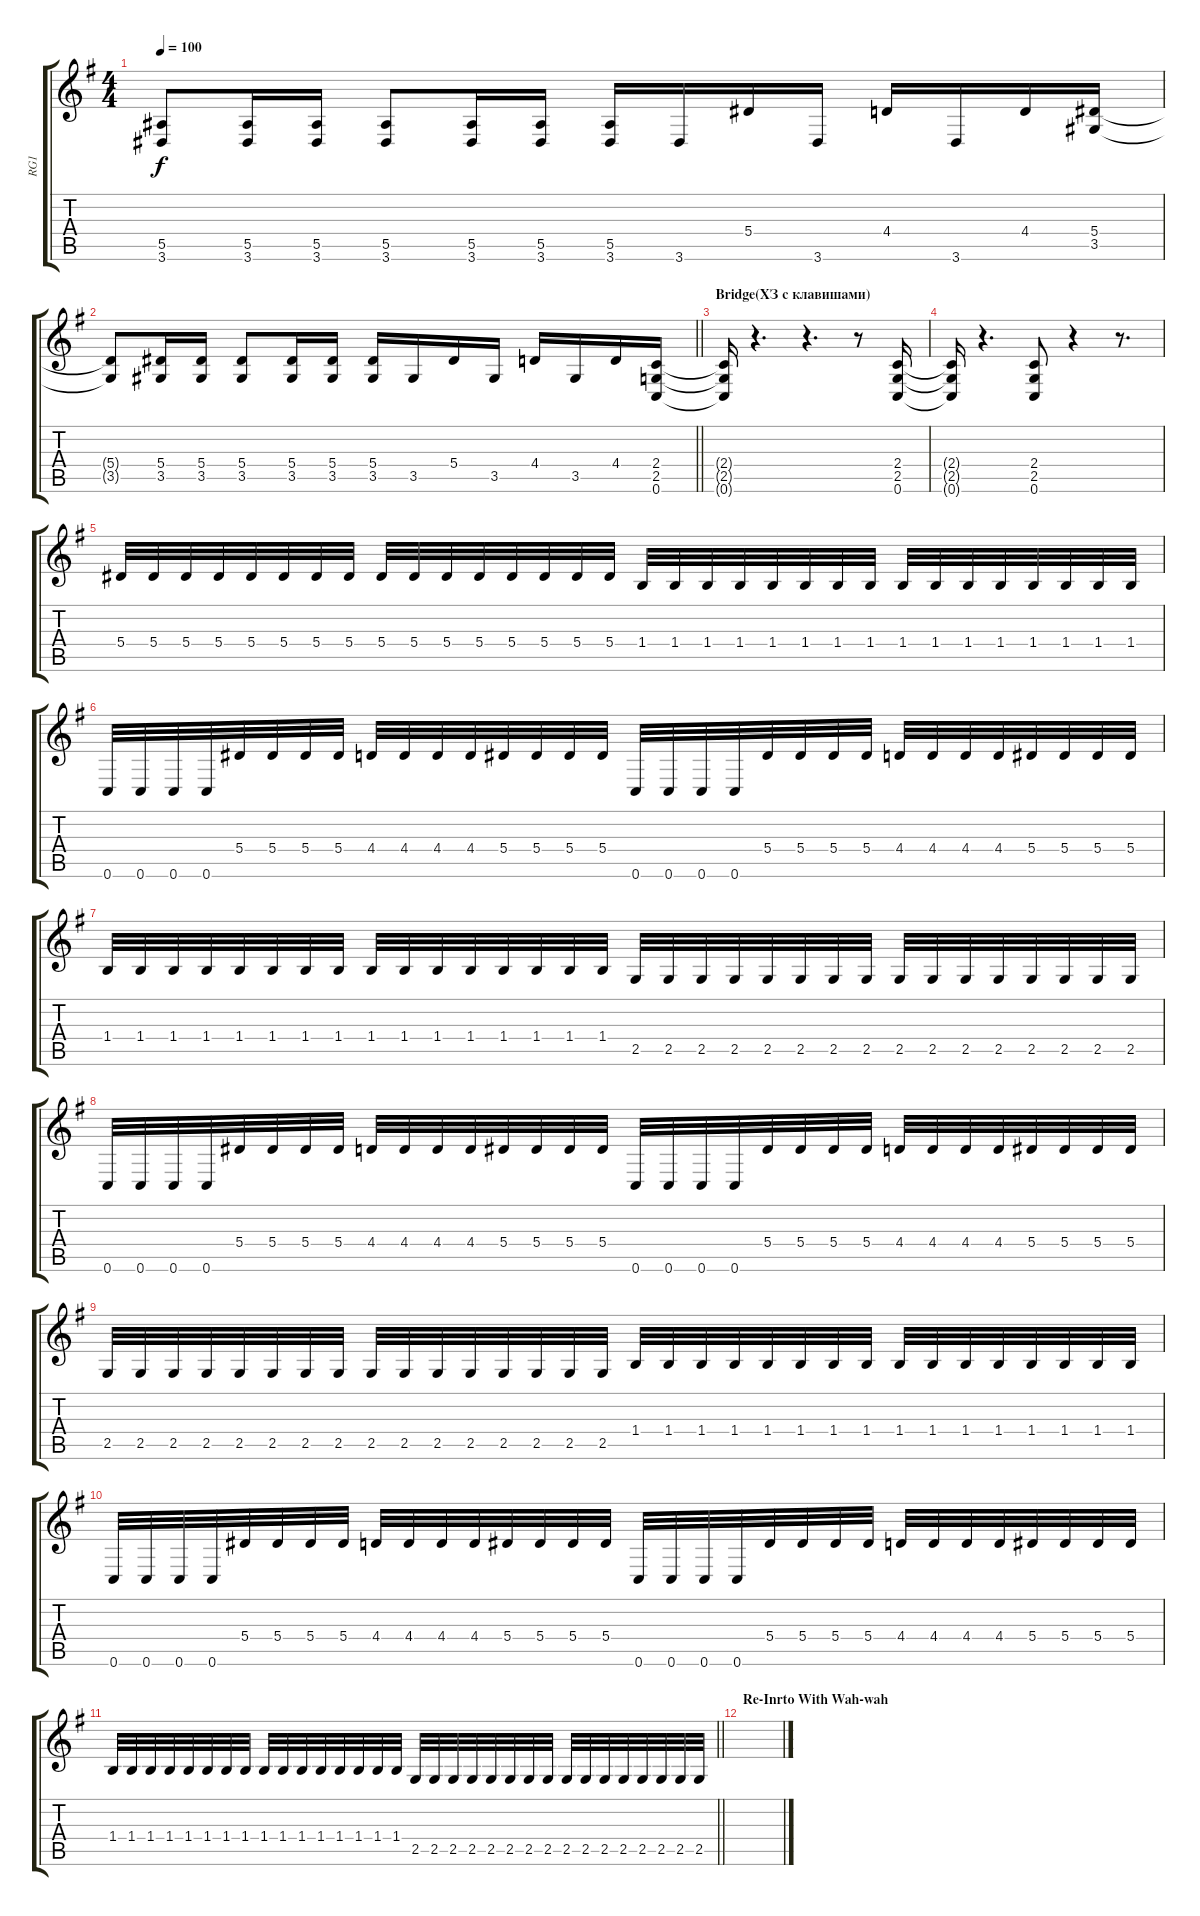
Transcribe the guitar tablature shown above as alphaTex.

\track ("RG1" "RG1") {instrument distortionguitar}
\staff {score tabs}
\tuning (C4 G3 Eb3 Bb2 F2 C2) {hide}
\ts (4 4)
\tempo 100
\clef g2
\ks eminor
(5.5{t} 3.6{t}).8{dy f} (5.5 3.6).16 (5.5 3.6).16 (5.5 3.6).8 (5.5 3.6).16 (5.5 3.6).16 (5.5 3.6).16 3.6.16 5.4.16 3.6.16 4.4.16 3.6.16 4.4.16 (5.4 3.5).16 |
\barLineRight lightlight
(5.4{t} 3.5{t}).8 (5.4 3.5).16 (5.4 3.5).16 (5.4 3.5).8 (5.4 3.5).16 (5.4 3.5).16 (5.4 3.5).16 3.5.16 5.4.16 3.5.16 4.4.16 3.5.16 4.4.16 (2.4 2.5 0.6).16{balance 0} |
\section ("" "Bridge(ХЗ с клавишами)")
(2.4{t} 2.5{t} 0.6{t}).16 r.4{d} r.4{d} r.8 (2.4 2.5 0.6).16 |
(2.4{t} 2.5{t} 0.6{t}).16 r.4{d} (2.4 2.5 0.6).8 r.4 r.8{d} |
5.4.32 5.4.32 5.4.32 5.4.32 5.4.32 5.4.32 5.4.32 5.4.32 5.4.32 5.4.32 5.4.32 5.4.32 5.4.32 5.4.32 5.4.32 5.4.32 1.4.32 1.4.32 1.4.32 1.4.32 1.4.32 1.4.32 1.4.32 1.4.32 1.4.32 1.4.32 1.4.32 1.4.32 1.4.32 1.4.32 1.4.32 1.4.32 |
0.6.32 0.6.32 0.6.32 0.6.32 5.4.32 5.4.32 5.4.32 5.4.32 4.4.32 4.4.32 4.4.32 4.4.32 5.4.32 5.4.32 5.4.32 5.4.32 0.6.32 0.6.32 0.6.32 0.6.32 5.4.32 5.4.32 5.4.32 5.4.32 4.4.32 4.4.32 4.4.32 4.4.32 5.4.32 5.4.32 5.4.32 5.4.32 |
1.4.32 1.4.32 1.4.32 1.4.32 1.4.32 1.4.32 1.4.32 1.4.32 1.4.32 1.4.32 1.4.32 1.4.32 1.4.32 1.4.32 1.4.32 1.4.32 2.5.32 2.5.32 2.5.32 2.5.32 2.5.32 2.5.32 2.5.32 2.5.32 2.5.32 2.5.32 2.5.32 2.5.32 2.5.32 2.5.32 2.5.32 2.5.32 |
0.6.32 0.6.32 0.6.32 0.6.32 5.4.32 5.4.32 5.4.32 5.4.32 4.4.32 4.4.32 4.4.32 4.4.32 5.4.32 5.4.32 5.4.32 5.4.32 0.6.32 0.6.32 0.6.32 0.6.32 5.4.32 5.4.32 5.4.32 5.4.32 4.4.32 4.4.32 4.4.32 4.4.32 5.4.32 5.4.32 5.4.32 5.4.32 |
2.5.32 2.5.32 2.5.32 2.5.32 2.5.32 2.5.32 2.5.32 2.5.32 2.5.32 2.5.32 2.5.32 2.5.32 2.5.32 2.5.32 2.5.32 2.5.32 1.4.32 1.4.32 1.4.32 1.4.32 1.4.32 1.4.32 1.4.32 1.4.32 1.4.32 1.4.32 1.4.32 1.4.32 1.4.32 1.4.32 1.4.32 1.4.32 |
0.6.32 0.6.32 0.6.32 0.6.32 5.4.32 5.4.32 5.4.32 5.4.32 4.4.32 4.4.32 4.4.32 4.4.32 5.4.32 5.4.32 5.4.32 5.4.32 0.6.32 0.6.32 0.6.32 0.6.32 5.4.32 5.4.32 5.4.32 5.4.32 4.4.32 4.4.32 4.4.32 4.4.32 5.4.32 5.4.32 5.4.32 5.4.32 |
\barLineRight lightlight
1.4.32 1.4.32 1.4.32 1.4.32 1.4.32 1.4.32 1.4.32 1.4.32 1.4.32 1.4.32 1.4.32 1.4.32 1.4.32 1.4.32 1.4.32 1.4.32 2.5.32 2.5.32 2.5.32 2.5.32 2.5.32 2.5.32 2.5.32 2.5.32 2.5.32 2.5.32 2.5.32 2.5.32 2.5.32 2.5.32 2.5.32 2.5.32 |
\section ("" "Re-Inrto With Wah-wah")
